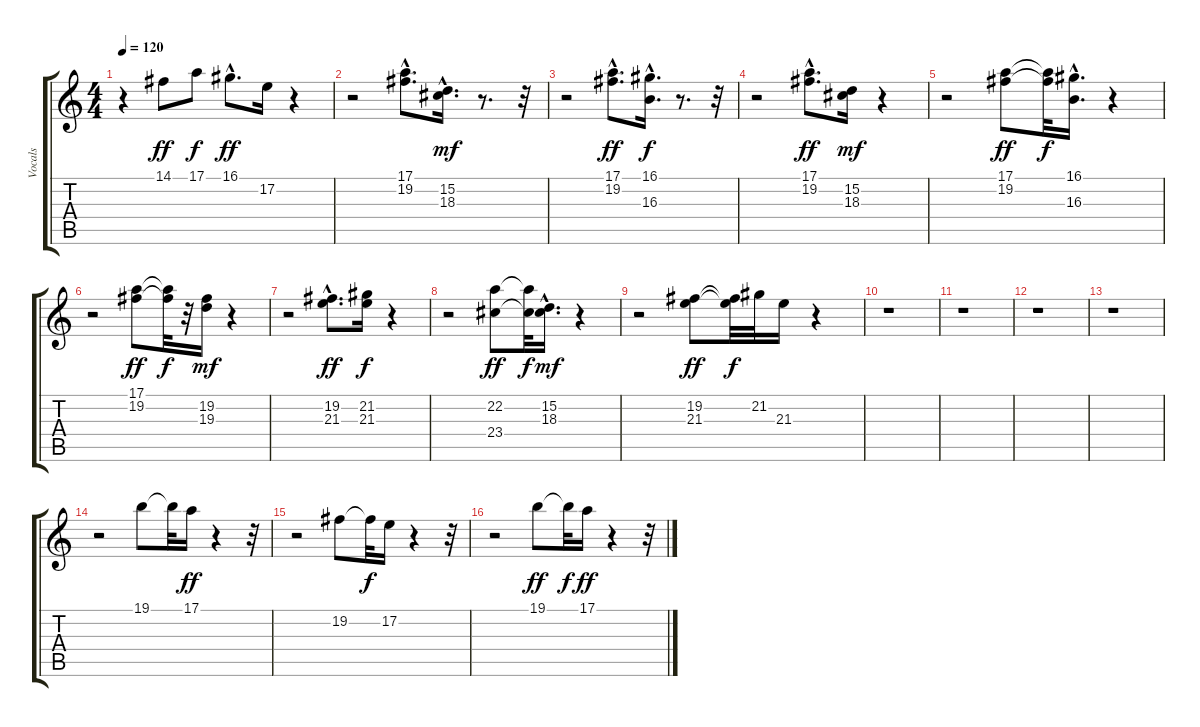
\track ("Vocals              " "Vocals    ") {instrument voiceoohs}
\staff {score tabs}
\tuning (E4 B3 G3 D3 A2 E2) {hide}
\ts (4 4)
\tempo 120
\clef g2
\ks c
r.4{dy f} 14.1.8{dy ff} 17.1.8{dy f} 16.1{hac}.8{d dy ff} 17.2.16 r.4 |
r.2 (17.1{hac} 19.2{hac}).8{d} (15.2{hac} 18.3{hac}).16{d dy mf} r.8{d} r.32 |
r.2 (17.1{hac} 19.2{hac}).8{d dy ff} (16.1{hac} 16.3).16{d dy f} r.8{d} r.32 |
r.2 (17.1{hac} 19.2).8{d dy ff} (15.2 18.3).16{dy mf} r.4 |
r.2 (17.1 19.2).8{dy ff} (17.1{t} 19.2{t}).32{dy f} (16.1{hac} 16.3).16{d} r.4 |
r.2 (17.1 19.2).8{dy ff} (17.1{t} 19.2{t}).32{dy f} r.32 (19.2 19.3).16{dy mf} r.4 |
r.2 (19.2{hac} 21.3{hac}).8{d dy ff} (21.2 21.3).16{dy f} r.4 |
r.2 (22.2 23.4).8{dy ff} (22.2{t} 23.4{t}).32{dy f} (15.2{hac} 18.3).16{d dy mf} r.4 |
r.2 (19.2 21.3).8{dy ff} (19.2{t} 21.3{t}).32{dy f} 21.2.32 21.3.16 r.4 |
r.1 |
r.1 |
r.1 |
r.1 |
r.2 19.1.8 19.1{t}.32 17.1.16{dy ff} r.4 r.32 |
r.2 19.2.8 19.2{t}.32{dy f} 17.2.16 r.4 r.32 |
r.2 19.1.8{dy ff} 19.1{t}.32{dy f} 17.1.16{dy ff} r.4 r.32
